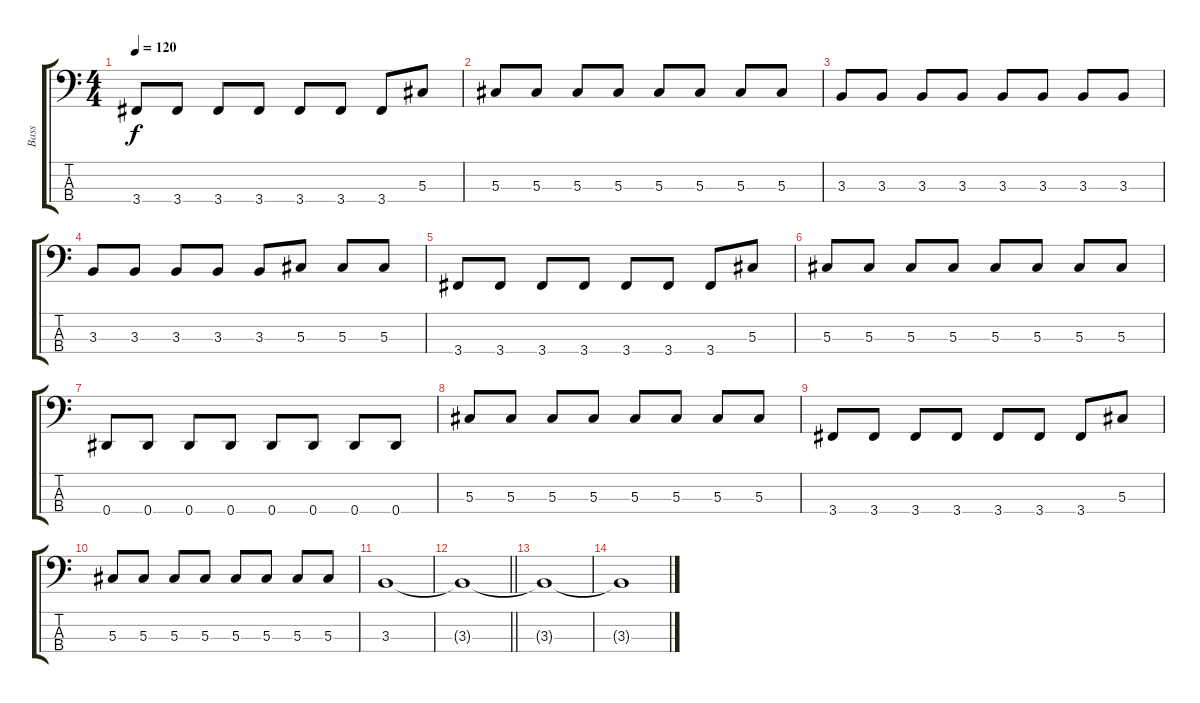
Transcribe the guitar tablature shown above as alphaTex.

\track ("Bass" "Bass") {instrument electricbassfinger}
\staff {score tabs}
\tuning (Gb2 Db2 Ab1 Eb1) {hide}
\ts (4 4)
\tempo 120
\clef f4
\ks c
3.4.8{dy f} 3.4.8 3.4.8 3.4.8 3.4.8 3.4.8 3.4.8 5.3.8 |
5.3.8 5.3.8 5.3.8 5.3.8 5.3.8 5.3.8 5.3.8 5.3.8 |
3.3.8 3.3.8 3.3.8 3.3.8 3.3.8 3.3.8 3.3.8 3.3.8 |
3.3.8 3.3.8 3.3.8 3.3.8 3.3.8 5.3.8 5.3.8 5.3.8 |
3.4.8 3.4.8 3.4.8 3.4.8 3.4.8 3.4.8 3.4.8 5.3.8 |
5.3.8 5.3.8 5.3.8 5.3.8 5.3.8 5.3.8 5.3.8 5.3.8 |
0.4.8 0.4.8 0.4.8 0.4.8 0.4.8 0.4.8 0.4.8 0.4.8 |
5.3.8 5.3.8 5.3.8 5.3.8 5.3.8 5.3.8 5.3.8 5.3.8 |
3.4.8 3.4.8 3.4.8 3.4.8 3.4.8 3.4.8 3.4.8 5.3.8 |
5.3.8 5.3.8 5.3.8 5.3.8 5.3.8 5.3.8 5.3.8 5.3.8 |
3.3.1 |
\barLineRight lightlight
3.3{t}.1 |
3.3{t}.1 |
3.3{t}.1
